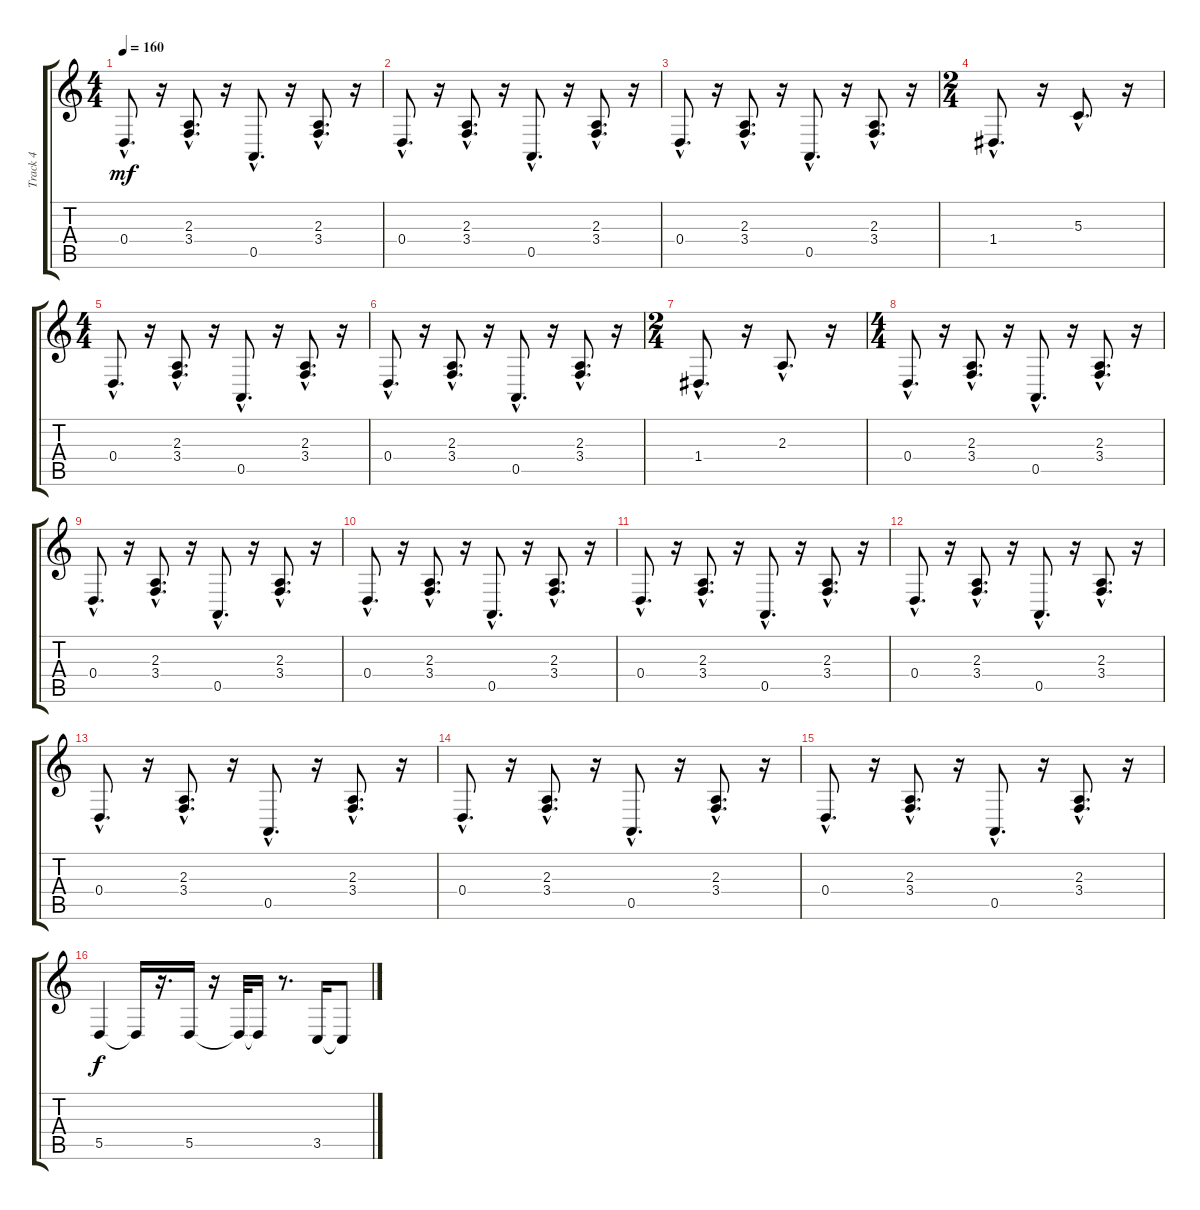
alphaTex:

\track ("Track 4" "Track 4") {instrument drawbarorgan}
\staff {score tabs}
\tuning (E4 B3 G3 D3 A2 E2) {hide}
\ts (4 4)
\tempo 160
\clef g2
\ks c
0.4{hac}.8{d dy mf} r.16 (2.3{hac} 3.4{hac}).8{d} r.16 0.5{hac}.8{d} r.16 (2.3{hac} 3.4{hac}).8{d} r.16 |
0.4{hac}.8{d} r.16 (2.3{hac} 3.4{hac}).8{d} r.16 0.5{hac}.8{d} r.16 (2.3{hac} 3.4{hac}).8{d} r.16 |
0.4{hac}.8{d} r.16 (2.3{hac} 3.4{hac}).8{d} r.16 0.5{hac}.8{d} r.16 (2.3{hac} 3.4{hac}).8{d} r.16 |
\ts (2 4)
1.4{hac}.8{d} r.16 5.3{hac}.8{d} r.16 |
\ts (4 4)
0.4{hac}.8{d} r.16 (2.3{hac} 3.4{hac}).8{d} r.16 0.5{hac}.8{d} r.16 (2.3{hac} 3.4{hac}).8{d} r.16 |
0.4{hac}.8{d} r.16 (2.3{hac} 3.4{hac}).8{d} r.16 0.5{hac}.8{d} r.16 (2.3{hac} 3.4{hac}).8{d} r.16 |
\ts (2 4)
1.4{hac}.8{d} r.16 2.3{hac}.8{d} r.16 |
\ts (4 4)
0.4{hac}.8{d} r.16 (2.3{hac} 3.4{hac}).8{d} r.16 0.5{hac}.8{d} r.16 (2.3{hac} 3.4{hac}).8{d} r.16 |
0.4{hac}.8{d} r.16 (2.3{hac} 3.4{hac}).8{d} r.16 0.5{hac}.8{d} r.16 (2.3{hac} 3.4{hac}).8{d} r.16 |
0.4{hac}.8{d} r.16 (2.3{hac} 3.4{hac}).8{d} r.16 0.5{hac}.8{d} r.16 (2.3{hac} 3.4{hac}).8{d} r.16 |
0.4{hac}.8{d} r.16 (2.3{hac} 3.4{hac}).8{d} r.16 0.5{hac}.8{d} r.16 (2.3{hac} 3.4{hac}).8{d} r.16 |
0.4{hac}.8{d} r.16 (2.3{hac} 3.4{hac}).8{d} r.16 0.5{hac}.8{d} r.16 (2.3{hac} 3.4{hac}).8{d} r.16 |
0.4{hac}.8{d} r.16 (2.3{hac} 3.4{hac}).8{d} r.16 0.5{hac}.8{d} r.16 (2.3{hac} 3.4{hac}).8{d} r.16 |
0.4{hac}.8{d} r.16 (2.3{hac} 3.4{hac}).8{d} r.16 0.5{hac}.8{d} r.16 (2.3{hac} 3.4{hac}).8{d} r.16 |
0.4{hac}.8{d} r.16 (2.3{hac} 3.4{hac}).8{d} r.16 0.5{hac}.8{d} r.16 (2.3{hac} 3.4{hac}).8{d} r.16 |
5.5.4{dy f} 5.5{t}.16 r.16{d} 5.5.16 r.16 5.5{t}.32 5.5{t}.16 r.8{d} 3.5.16 3.5{t}.8
